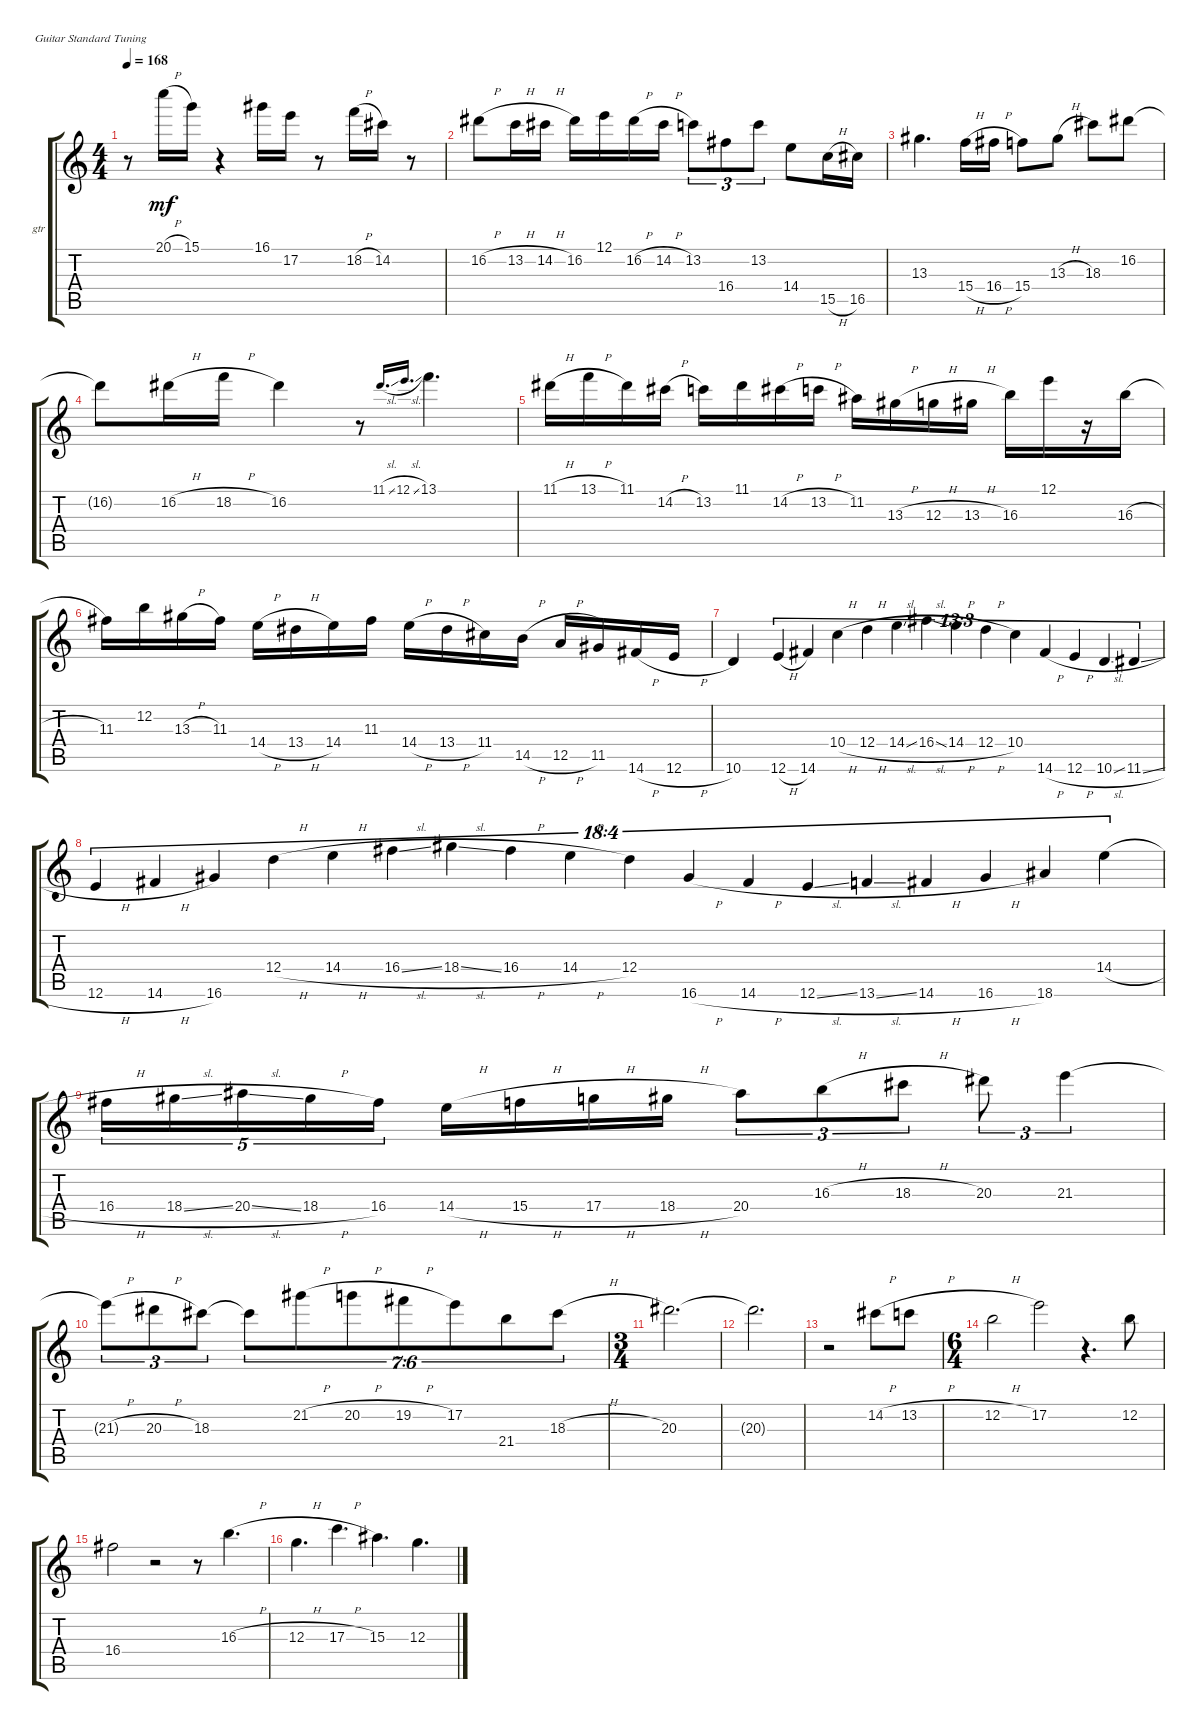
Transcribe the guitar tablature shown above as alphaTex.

\bracketExtendMode groupsimilarinstruments
\firstSystemTrackNameOrientation horizontal
\otherSystemsTrackNameOrientation horizontal
\track ("solo" "gtr") {instrument electricguitarclean}
\staff {score tabs}
\tuning (E4 B3 G3 D3 A2 E2)
\ts (4 4)
\tempo 168
\clef g2
\ks c
r.8{dy mf} 20.1{h}.16 15.1.16 r.4 16.1.16 17.2.16 r.8 18.2{h}.16 14.2.16 r.8 |
16.2{h}.8 13.2{h}.16 14.2{h}.16 16.2.16 12.1.16 16.2{h}.16 14.2{h}.16 13.2.8{tu (3 2)} 16.4.8{tu (3 2)} 13.2.8{tu (3 2)} 14.4.8 15.5{h}.16 16.5.16 |
13.3.4{d} 15.4{h}.16 16.4{h}.16 15.4.8 13.3{h}.8 18.3.8 16.2.8 |
16.2{t}.8 16.2{h}.16 18.2{h}.16 16.2.4 r.8 11.1{sl}.16{d gr onbeat} 12.1{sl}.16{d gr onbeat} 13.1.4{d} |
11.1{h}.16 13.1{h}.16 11.1.16 14.2{h}.16 13.2.16 11.1.16 14.2{h}.16 13.2{h}.16 11.2.16 13.3{h}.16 12.3{h}.16 13.3{h}.16 16.3.16 12.1.16 r.16 16.3{h}.16 |
11.3.16 12.2.16 13.3{h}.16 11.3.16 14.4{h}.16 13.4{h}.16 14.4.16 11.3.16 14.4{h}.16 13.4{h}.16 11.4.16 14.5{h}.16 12.5{h}.16 11.5.16 14.6{h}.16 12.6{h}.16 |
10.6.4 12.6{h}.4{tu (13 3)} 14.6.4{tu (13 3)} 10.4{h}.4{tu (13 3)} 12.4{h}.4{tu (13 3)} 14.4{sl}.4{tu (13 3)} 16.4{sl}.4{tu (13 3)} 14.4{h}.4{tu (13 3)} 12.4{h}.4{tu (13 3)} 10.4.4{tu (13 3)} 14.6{h}.4{tu (13 3)} 12.6{h}.4{tu (13 3)} 10.6{sl}.4{tu (13 3)} 11.6{sl}.4{tu (13 3)} |
12.6{h}.4{tu (18 4)} 14.6{h}.4{tu (18 4)} 16.6.4{tu (18 4)} 12.4{h}.4{tu (18 4)} 14.4{h}.4{tu (18 4)} 16.4{sl}.4{tu (18 4)} 18.4{sl}.4{tu (18 4)} 16.4{h}.4{tu (18 4)} 14.4{h}.4{tu (18 4)} 12.4.4{tu (18 4)} 16.6{h}.4{tu (18 4)} 14.6{h}.4{tu (18 4)} 12.6{sl}.4{tu (18 4)} 13.6{sl}.4{tu (18 4)} 14.6{h}.4{tu (18 4)} 16.6{h}.4{tu (18 4)} 18.6.4{tu (18 4)} 14.4{h}.4{tu (18 4)} |
16.4{h}.16{tu (5 4)} 18.4{sl}.16{tu (5 4)} 20.4{sl}.16{tu (5 4)} 18.4{h}.16{tu (5 4)} 16.4.16{tu (5 4)} 14.4{h}.16 15.4{h}.16 17.4{h}.16 18.4{h}.16 20.4.8{tu (3 2)} 16.3{h}.8{tu (3 2)} 18.3{h}.8{tu (3 2)} 20.3.8{tu (3 2)} 21.3.4{tu (3 2)} |
21.3{h t}.8{tu (3 2)} 20.3{h}.8{tu (3 2)} 18.3.8{tu (3 2)} 18.3{t}.8{tu (7 6)} 21.2{h}.8{tu (7 6)} 20.2{h}.8{tu (7 6)} 19.2{h}.8{tu (7 6)} 17.2.8{tu (7 6)} 21.4.8{tu (7 6)} 18.3{h}.8{tu (7 6)} |
\ts (3 4)
20.3.2{d} |
20.3{t}.2{d} |
r.2 14.2{h}.8 13.2{h}.8 |
\ts (6 4)
12.2{h}.2 17.2.2 r.4{d} 12.2.8 |
16.4.2 r.2 r.8 16.3{h}.4{d} |
12.3{h}.4{d} 17.3{h}.4{d} 15.3.4{d} 12.3{sl}.4{d}
